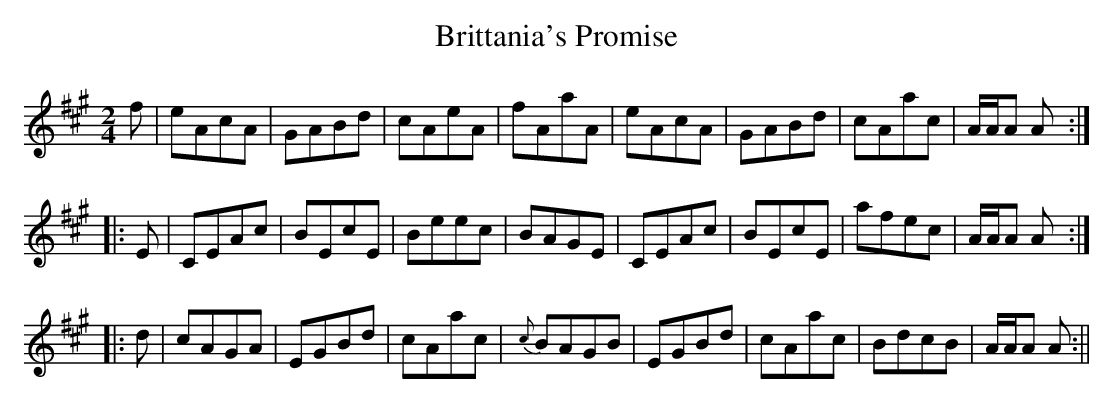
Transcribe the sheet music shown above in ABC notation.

X:1
T:Brittania's Promise
M:2/4
L:1/8
K:A
f | eAcA | GABd | cAeA | fAaA | eAcA | GABd | cAac | A/A/A A :|
|: E | CEAc | BEcE | Beec | BAGE | CEAc | BEcE | afec | A/A/A A :|
|: d | cAGA | EGBd | cAac | {c}BAGB | EGBd | cAac | BdcB | A/A/A A :||
